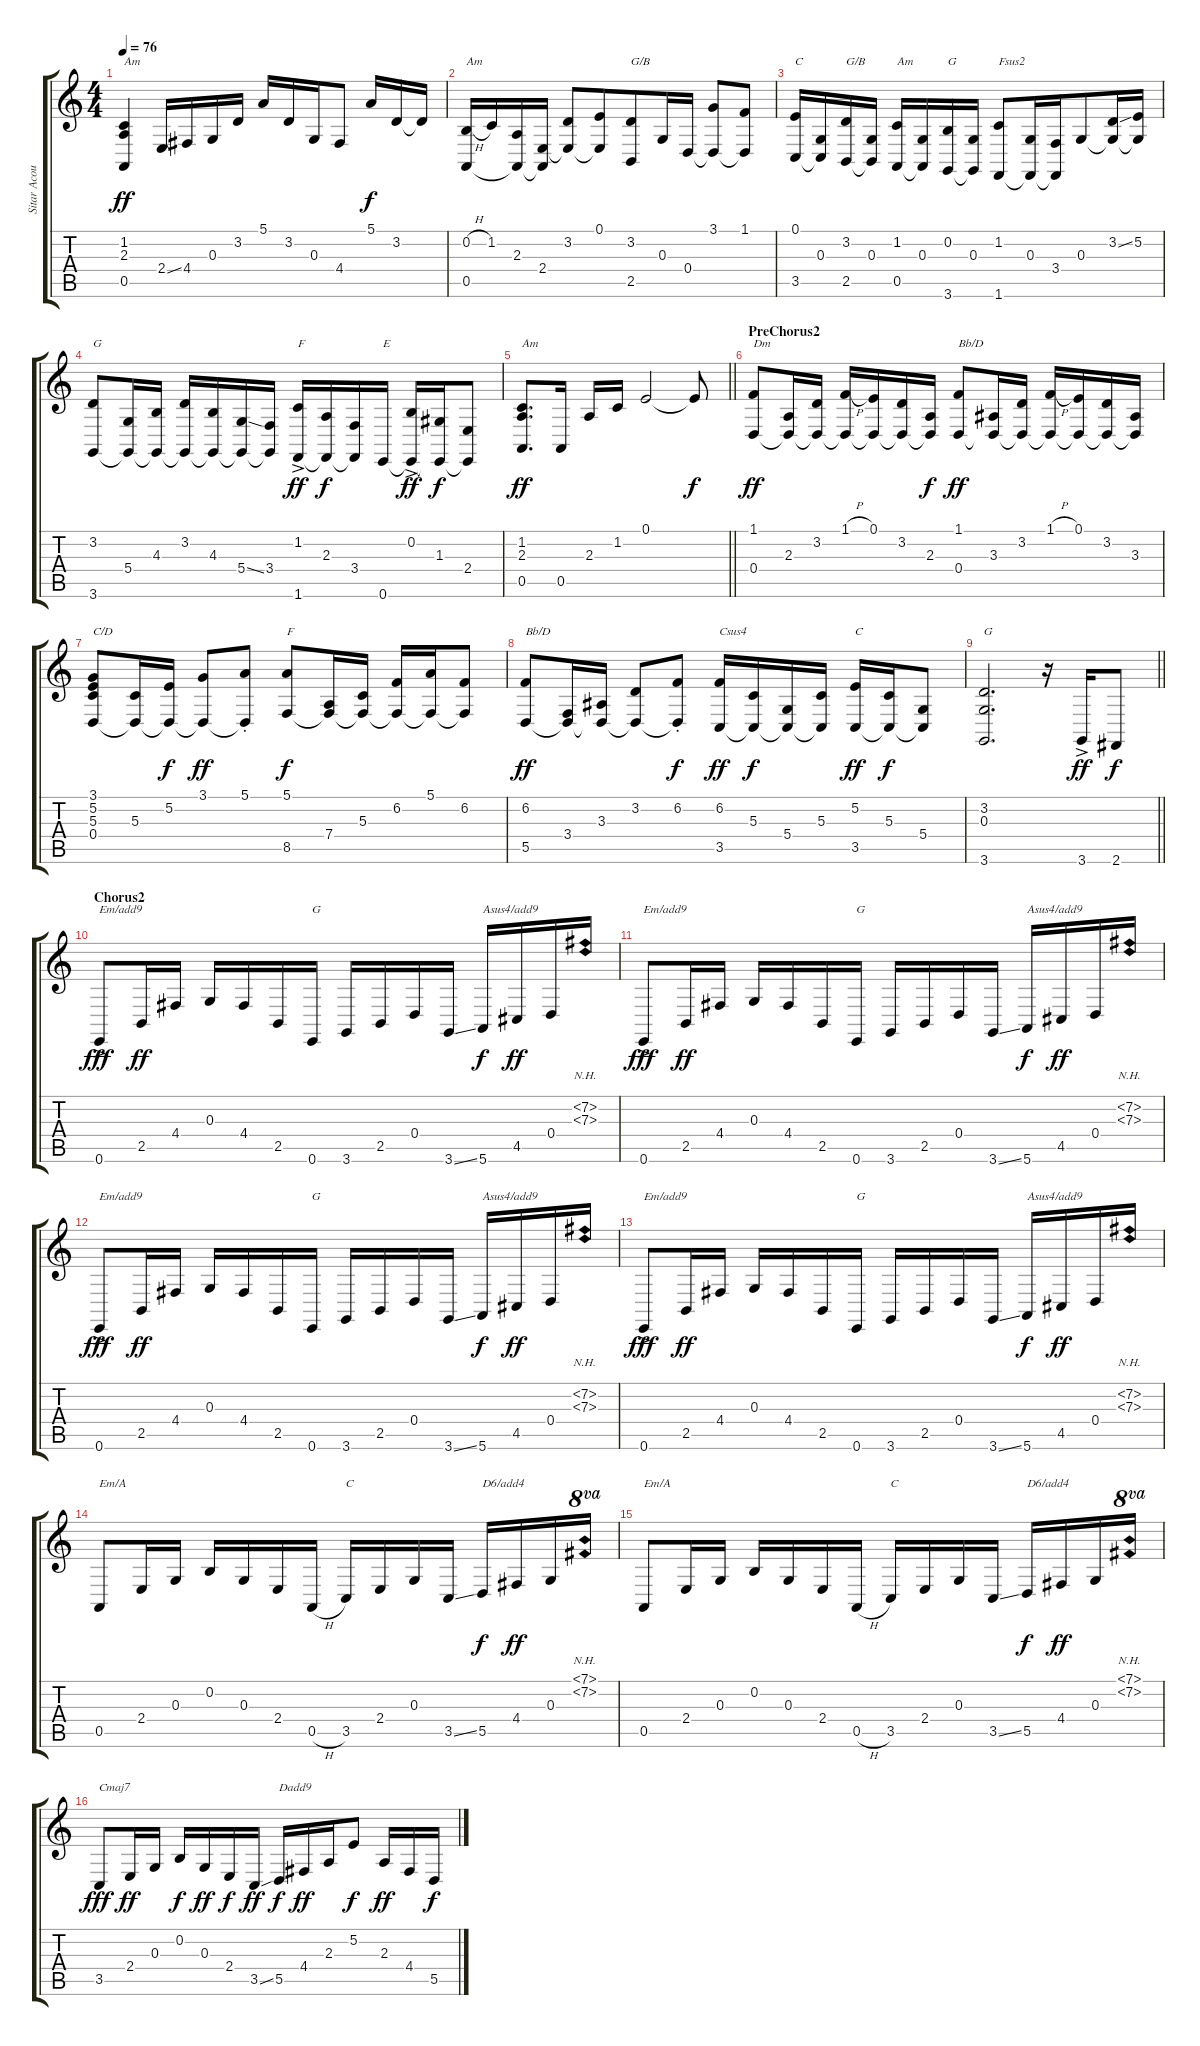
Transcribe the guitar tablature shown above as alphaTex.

\track ("Sitar Acoust Accmp" "Sitar Acou") {instrument sitar}
\staff {score tabs}
\tuning (E4 B3 G3 D3 A2 E2) {hide}
\ts (4 4)
\tempo 76
\clef g2
\ks c
(1.2 2.3 0.5).4{txt "Am" dy ff} 2.4{ss}.16 4.4.16 0.3.16 3.2.16 5.1.16 3.2.16 0.3.16 4.4.8 5.1.16{dy f} 3.2.16 3.2{t}.16 |
(0.2{h} 0.5).16{txt "Am"} 1.2.16 (2.3 0.5{t}).16 (2.4 0.5{t}).16 (3.2 2.4{t}).8 (0.1 2.4{t}).8{beam merge} (3.2 2.5).8{txt "G/B" beam merge} 0.3.16 0.4.16 (3.1 0.4{t}).8 (1.1 0.4{t}).8 |
(0.1 3.5).16{txt "C"} (0.3 3.5{t}).16 (3.2 2.5).16{txt "G/B"} (0.3 2.5{t}).16 (1.2 0.5).16{txt "Am"} (0.3 0.5{t}).16 (0.2 3.6).16{txt "G"} (0.3 3.6{t}).16 (1.2 1.6).8{txt "Fsus2"} (0.3 1.6{t}).16 (3.4 1.6{t}).16{beam merge} 0.3.8 (3.2{ss} 0.3{t}).16 (5.2 0.3{t}).16 |
(3.2 3.6).8{txt "G"} (5.4 3.6{t}).16{beam merge} (4.3 3.6{t}).16 (3.2 3.6{t}).16 (4.3 3.6{t}).16{beam merge} (5.4{ss} 3.6{t}).16 (3.4 3.6{t}).16 (1.2{ac} 1.6).16{txt "F" dy ff beam merge} (2.3 1.6{t}).16{dy f} (3.4 1.6{t}).16{beam merge} 0.6.16{txt "E"} (0.2{ac} 0.6{t}).16{dy ff} (1.3 0.6{t}).16{dy f} (2.4 0.6{t}).8 |
\barLineRight lightlight
(1.2 2.3 0.5).8{d txt "Am" dy ff} 0.5.16 2.3.16 1.2.16 0.1.2 0.1{t}.8{dy f} |
\section ("" "PreChorus2")
(1.1 0.4).8{txt "Dm" dy ff} (2.3 0.4{t}).16 (3.2 0.4{t}).16 (1.1{h} 0.4{t}).16 (0.1 0.4{t}).16 (3.2 0.4{t}).16 (2.3 0.4{t}).16{dy f} (1.1 0.4).8{txt "Bb/D" dy ff} (3.3 0.4{t}).16 (3.2 0.4{t}).16 (1.1{h} 0.4{t}).16 (0.1 0.4{t}).16 (3.2 0.4{t}).16 (3.3 0.4{t}).16 |
(3.1 5.2 5.3 0.4).8{txt "C/D"} (5.3 0.4{t}).16 (5.2 0.4{t}).16{dy f} (3.1 0.4{t}).8{dy ff} (5.1{st} 0.4{t}).8 (5.1 8.5).8{txt "F" dy f} (7.4 8.5{t}).16 (5.3 8.5{t}).16 (6.2 8.5{t}).16 (5.1 8.5{t}).16{beam merge} (6.2 8.5{t}).8 |
(6.2 5.5).8{txt "Bb/D" dy ff} (3.4 5.5{t}).16 (3.3 5.5{t}).16 (3.2 5.5{t}).8 (6.2{st} 5.5{t}).8{dy f} (6.2 3.5).16{txt "Csus4" dy ff} (5.3 3.5{t}).16{dy f} (5.4 3.5{t}).16 (5.3 3.5{t}).16 (5.2 3.5).16{txt "C" dy ff} (5.3 3.5{t}).16{dy f} (5.4 3.5{t}).8 |
\barLineRight lightlight
(3.2 0.3 3.6).2{d txt "G"} r.16 3.6{ac}.16{dy ff} 2.6.8{dy f} |
\section ("" "Chorus2")
0.6{ac}.8{txt "Em/add9" dy fff} 2.5.16{dy ff} 4.4.16 0.3.16 4.4.16 2.5.16 0.6.16{txt "G"} 3.6.16 2.5.16 0.4.16 3.6{ss}.16 5.6.16{txt "Asus4/add9" dy f} 4.5.16{dy ff} 0.4.16 (7.2{nh} 7.3{nh}).16 |
0.6{ac}.8{txt "Em/add9" dy fff} 2.5.16{dy ff} 4.4.16 0.3.16 4.4.16 2.5.16 0.6.16{txt "G"} 3.6.16 2.5.16 0.4.16 3.6{ss}.16 5.6.16{txt "Asus4/add9" dy f} 4.5.16{dy ff} 0.4.16 (7.2{nh} 7.3{nh}).16 |
0.6{ac}.8{txt "Em/add9" dy fff} 2.5.16{dy ff} 4.4.16 0.3.16 4.4.16 2.5.16 0.6.16{txt "G"} 3.6.16 2.5.16 0.4.16 3.6{ss}.16 5.6.16{txt "Asus4/add9" dy f} 4.5.16{dy ff} 0.4.16 (7.2{nh} 7.3{nh}).16 |
0.6{ac}.8{txt "Em/add9" dy fff} 2.5.16{dy ff} 4.4.16 0.3.16 4.4.16 2.5.16 0.6.16{txt "G"} 3.6.16 2.5.16 0.4.16 3.6{ss}.16 5.6.16{txt "Asus4/add9" dy f} 4.5.16{dy ff} 0.4.16 (7.2{nh} 7.3{nh}).16 |
0.5.8{txt "Em/A"} 2.4.16 0.3.16 0.2.16 0.3.16 2.4.16 0.5{h}.16 3.5.16{txt "C"} 2.4.16 0.3.16 3.5{ss}.16 5.5.16{txt "D6/add4" dy f} 4.4.16{dy ff} 0.3.16 (7.1{nh} 7.2{nh}).16{ot 8va} |
0.5.8{txt "Em/A"} 2.4.16 0.3.16 0.2.16 0.3.16 2.4.16 0.5{h}.16 3.5.16{txt "C"} 2.4.16 0.3.16 3.5{ss}.16 5.5.16{txt "D6/add4" dy f} 4.4.16{dy ff} 0.3.16 (7.1{nh} 7.2{nh}).16{ot 8va} |
3.5.8{txt "Cmaj7" dy fff} 2.4.16{dy ff} 0.3.16 0.2.16{dy f} 0.3.16{dy ff} 2.4.16{dy f} 3.5{ss}.16{dy ff} 5.5.16{txt "Dadd9" dy f} 4.4.16{dy ff} 2.3.16 5.2.8{dy f} 2.3.16{dy ff} 4.4.16 5.5{ss}.16{dy f}
